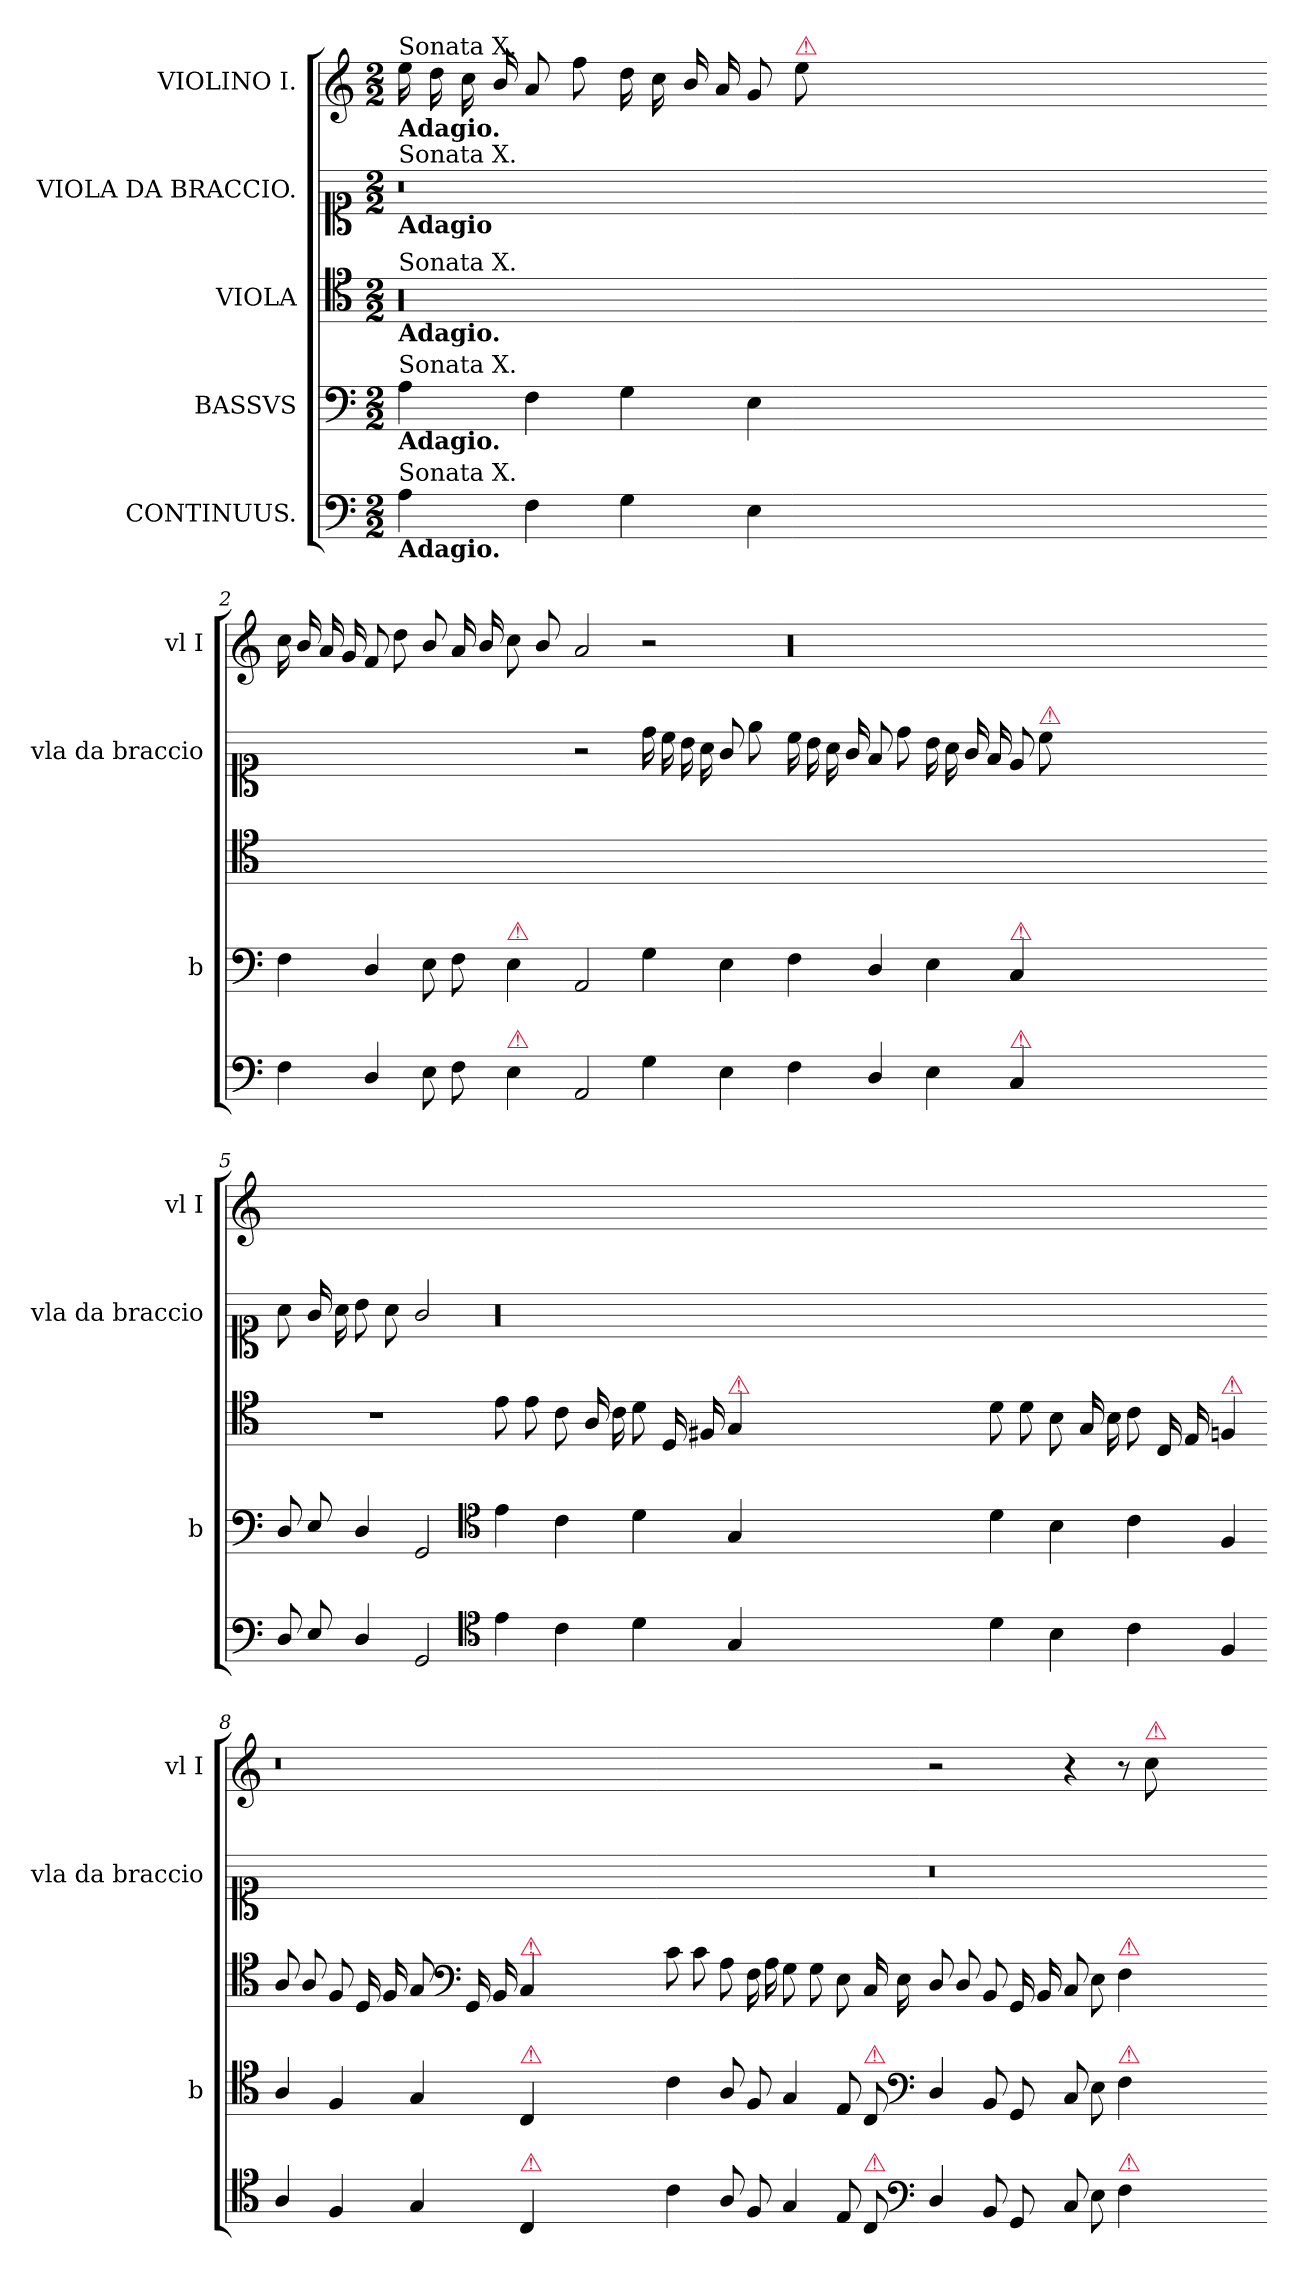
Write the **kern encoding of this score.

**kern	**kern	**kern	**kern	**kern
*part5	*part4	*part3	*part2	*part1
*staff5	*staff4	*staff3	*staff2	*staff1
*I"CONTINUUS.	*I"BASSVS	*I"VIOLA	*I"VIOLA DA BRACCIO.	*I"VIOLINO I.
*	*I'b	*	*I'vla da braccio	*I'vl I
*clefF4	*clefF4	*clefC4	*clefC1	*clefG2
*k[]	*k[]	*k[]	*k[]	*k[]
*a:	*a:	*a:	*a:	*a:
*M2/2	*M2/2	*M2/2	*M2/2	*M2/2
=1	=1	=1	=1	=1
!	!	!	!	!LO:TX:b:B:t=Adagio.
!	!	!	!	!LO:TX:a:t=Sonata X.
!	!	!	!LO:TX:b:B:t=Adagio	!
!	!	!	!LO:TX:a:t=Sonata X.	!
!	!	!LO:TX:b:B:t=Adagio.	!	!
!	!	!LO:TX:a:t=Sonata X.	!	!
!	!LO:TX:a:t=Sonata X.	!	!	!
!	!LO:TX:b:B:t=Adagio.	!	!	!
!LO:TX:a:t=Sonata X.	!	!	!	!
!LO:TX:b:B:t=Adagio.	!	!	!	!
4A\	4A\	00r	0r	16ee\
.	.	.	.	16dd\
.	.	.	.	16cc\
.	.	.	.	16b/
4F\	4F\	.	.	8a/
.	.	.	.	8ff\
4G\	4G\	.	.	16dd\
.	.	.	.	16cc\
.	.	.	.	16b/
.	.	.	.	16a/
4E\	4E\	.	.	8g/
!	!	!	!	!LO:TX:a:color=crimson:t=⚠
.	.	.	.	8ee\
0.ryy	0.ryy	.	.	0.ryy
.	.	.	0ryy	.
=2-	=2-	=2-	=2-	=2-
4F\	4F\	1ryy	1ryy	16cc\
.	.	.	.	16b/
.	.	.	.	16a/
.	.	.	.	16g/
4D/	4D/	.	.	8f/
.	.	.	.	8dd\
8E\	8E\	.	.	8b/
8F\	8F\	.	.	16a/
.	.	.	.	16b/
!	!LO:TX:a:color=crimson:t=⚠	!	!	!
!LO:TX:a:color=crimson:t=⚠	!	!	!	!
4E\	4E\	.	.	8cc\
.	.	.	.	8b/
=3-	=3-	=3-	=3-	=3-
2AA/	2AA/	1ryy	2r	2a/
4G\	4G\	.	16dd\	2r
.	.	.	16cc\	.
.	.	.	16b\	.
.	.	.	16a\	.
4E\	4E\	.	8g/	.
.	.	.	8ee\	.
=4-	=4-	=4-	=4-	=4-
4F\	4F\	00ryy	16cc\	00r
.	.	.	16b\	.
.	.	.	16a\	.
.	.	.	16g/	.
4D/	4D/	.	8f/	.
.	.	.	8dd\	.
4E\	4E\	.	16b\	.
.	.	.	16a\	.
.	.	.	16g/	.
.	.	.	16f/	.
!	!LO:TX:a:color=crimson:t=⚠	!	!	!
!LO:TX:a:color=crimson:t=⚠	!	!	!	!
4C/	4C/	.	8e/	.
!	!	!	!LO:TX:a:color=crimson:t=⚠	!
.	.	.	8cc\	.
0.ryy	0.ryy	.	0.ryy	.
=5-	=5-	=5-	=5-	=5-
8D/	8D/	1r	8a\	1ryy
8E/	8E/	.	16g/	.
.	.	.	16a\	.
4D/	4D/	.	8b\	.
.	.	.	8a\	.
2GG/	2GG/	.	2g/	.
*clefC4	*clefC4	*	*	*
=6-	=6-	=6-	=6-	=6-
4e\	4e\	8e\	00r	00ryy
.	.	8e\	.	.
4c\	4c\	8c\	.	.
.	.	16A/	.	.
.	.	16c\	.	.
4d\	4d\	8d\	.	.
.	.	16D/	.	.
.	.	16F#X/	.	.
!	!	!LO:TX:a:color=crimson:t=⚠	!	!
4G/	4G/	4G/	.	.
0.ryy	0.ryy	0.ryy	.	.
=7-	=7-	=7-	=7-	=7-
4d\	4d\	8d\	1ryy	1ryy
.	.	8d\	.	.
4B\	4B\	8B\	.	.
.	.	16G/	.	.
.	.	16B\	.	.
4c\	4c\	8c\	.	.
.	.	16C/	.	.
.	.	16E/	.	.
!	!	!LO:TX:a:color=crimson:t=⚠	!	!
4F/	4F/	4Fn/	.	.
=8-	=8-	=8-	=8-	=8-
4A/	4A/	8A/	0ryy	0r
.	.	8A/	.	.
4F/	4F/	8F/	.	.
.	.	16D/	.	.
.	.	16F/	.	.
4G/	4G/	8G/	.	.
*	*	*clefF4	*	*
.	.	16GG/	.	.
.	.	16BB/	.	.
!	!	!LO:TX:a:color=crimson:t=⚠	!	!
!	!LO:TX:a:color=crimson:t=⚠	!	!	!
!LO:TX:a:color=crimson:t=⚠	!	!	!	!
4C/	4C/	4C/	.	.
1ryy	1ryy	1ryy	.	.
=9-	=9-	=9-	=9-	=9-
4c\	4c\	8c\	1ryy	1ryy
.	.	8c\	.	.
8A/	8A/	8A\	.	.
8F/	8F/	16F\	.	.
.	.	16A\	.	.
4G/	4G/	8G\	.	.
.	.	8G\	.	.
8E/	8E/	8E\	.	.
!	!LO:TX:a:color=crimson:t=⚠	!	!	!
!LO:TX:a:color=crimson:t=⚠	!	!	!	!
8C/	8C/	16C/	.	.
.	.	16E\	.	.
*clefF4	*clefF4	*	*	*
=10-	=10-	=10-	=10-	=10-
4D/	4D/	8D/	0r	2r
.	.	8D/	.	.
8BB/	8BB/	8BB/	.	.
8GG/	8GG/	16GG/	.	.
.	.	16BB/	.	.
8C/	8C/	8C/	.	4r
8E\	8E\	8E\	.	.
!	!	!LO:TX:a:color=crimson:t=⚠	!	!
!	!LO:TX:a:color=crimson:t=⚠	!	!	!
!LO:TX:a:color=crimson:t=⚠	!	!	!	!
4F\	4F\	4F\	.	8r
!	!	!	!	!LO:TX:a:color=crimson:t=⚠
.	.	.	.	8cc\
1ryy	1ryy	1ryy	.	1ryy
=-	=-	=-	=-	=-
*-	*-	*-	*-	*-
